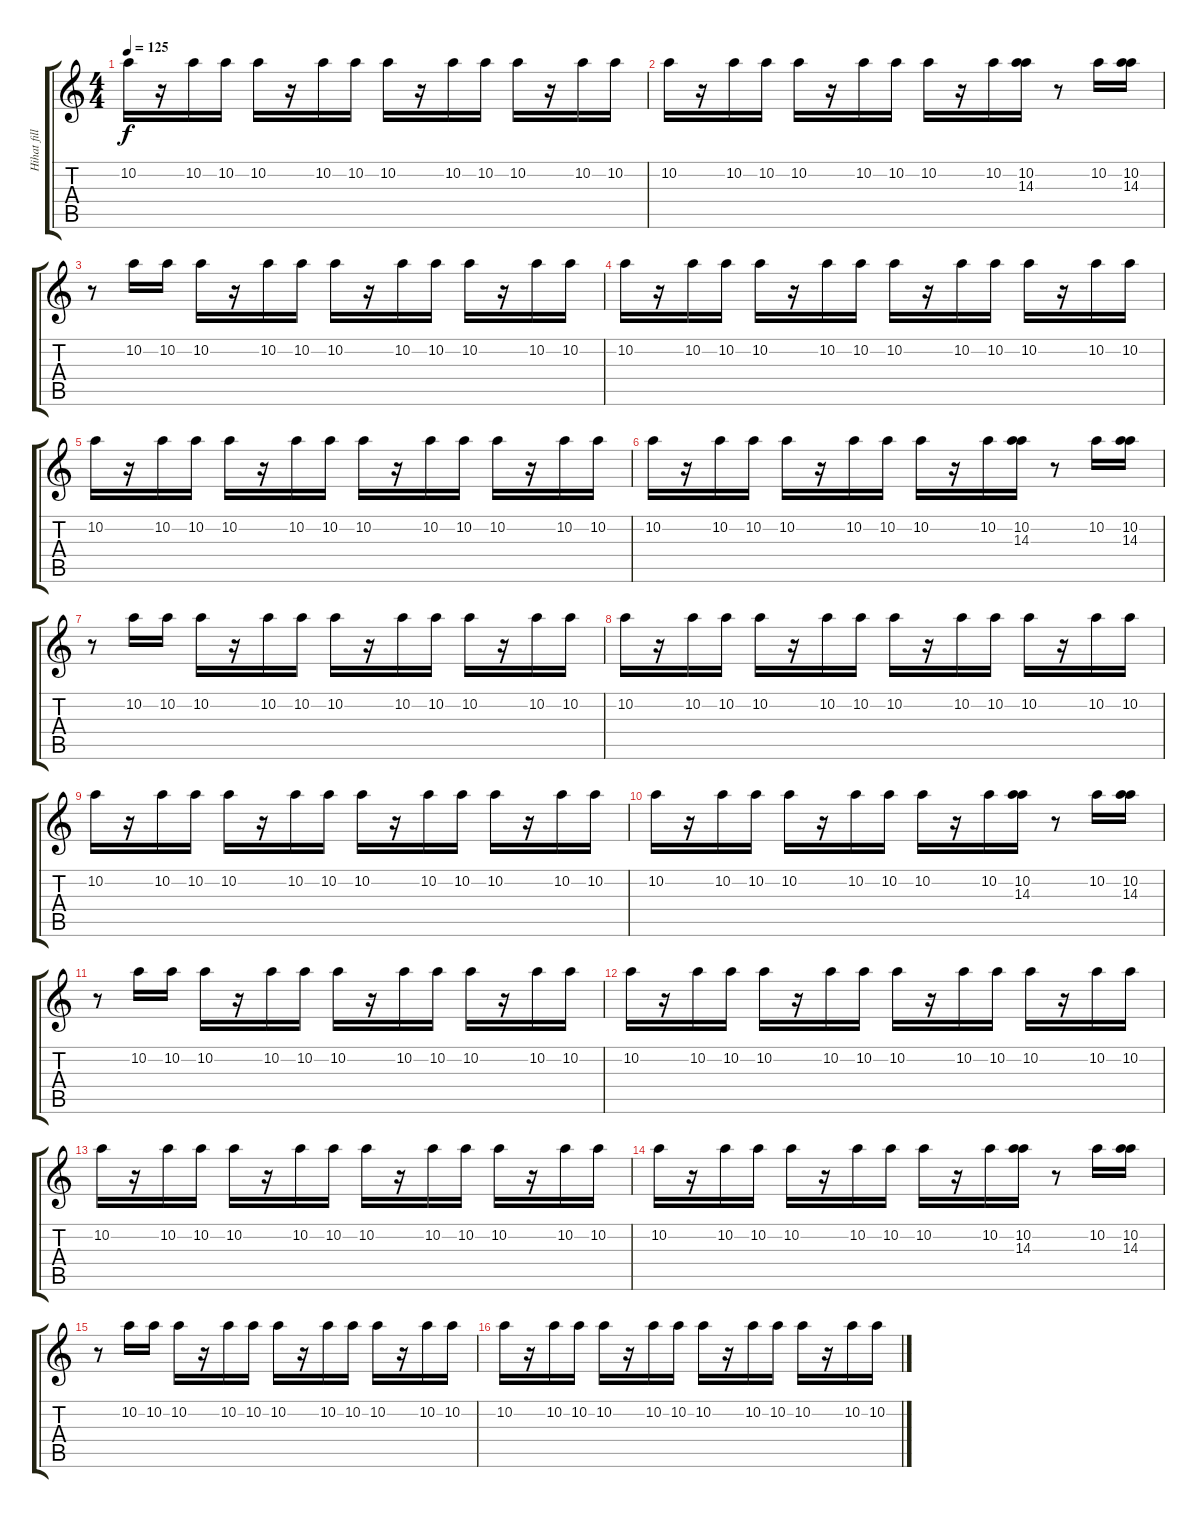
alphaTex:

\track ("Hihat fills     " "Hihat fill") {instrument acousticguitarsteel}
\staff {score tabs}
\tuning (E4 B3 G3 D3 A2 E2) {hide}
\ts (4 4)
\tempo 125
\clef g2
\ks c
10.2.16{dy f} r.16 10.2.16 10.2.16 10.2.16 r.16 10.2.16 10.2.16 10.2.16 r.16 10.2.16 10.2.16 10.2.16 r.16 10.2.16 10.2.16 |
10.2.16 r.16 10.2.16 10.2.16 10.2.16 r.16 10.2.16 10.2.16 10.2.16 r.16 10.2.16 (10.2 14.3).16 r.8 10.2.16 (10.2 14.3).16 |
r.8 10.2.16 10.2.16 10.2.16 r.16 10.2.16 10.2.16 10.2.16 r.16 10.2.16 10.2.16 10.2.16 r.16 10.2.16 10.2.16 |
10.2.16 r.16 10.2.16 10.2.16 10.2.16 r.16 10.2.16 10.2.16 10.2.16 r.16 10.2.16 10.2.16 10.2.16 r.16 10.2.16 10.2.16 |
10.2.16 r.16 10.2.16 10.2.16 10.2.16 r.16 10.2.16 10.2.16 10.2.16 r.16 10.2.16 10.2.16 10.2.16 r.16 10.2.16 10.2.16 |
10.2.16 r.16 10.2.16 10.2.16 10.2.16 r.16 10.2.16 10.2.16 10.2.16 r.16 10.2.16 (10.2 14.3).16 r.8 10.2.16 (10.2 14.3).16 |
r.8 10.2.16 10.2.16 10.2.16 r.16 10.2.16 10.2.16 10.2.16 r.16 10.2.16 10.2.16 10.2.16 r.16 10.2.16 10.2.16 |
10.2.16 r.16 10.2.16 10.2.16 10.2.16 r.16 10.2.16 10.2.16 10.2.16 r.16 10.2.16 10.2.16 10.2.16 r.16 10.2.16 10.2.16 |
10.2.16 r.16 10.2.16 10.2.16 10.2.16 r.16 10.2.16 10.2.16 10.2.16 r.16 10.2.16 10.2.16 10.2.16 r.16 10.2.16 10.2.16 |
10.2.16 r.16 10.2.16 10.2.16 10.2.16 r.16 10.2.16 10.2.16 10.2.16 r.16 10.2.16 (10.2 14.3).16 r.8 10.2.16 (10.2 14.3).16 |
r.8 10.2.16 10.2.16 10.2.16 r.16 10.2.16 10.2.16 10.2.16 r.16 10.2.16 10.2.16 10.2.16 r.16 10.2.16 10.2.16 |
10.2.16 r.16 10.2.16 10.2.16 10.2.16 r.16 10.2.16 10.2.16 10.2.16 r.16 10.2.16 10.2.16 10.2.16 r.16 10.2.16 10.2.16 |
10.2.16 r.16 10.2.16 10.2.16 10.2.16 r.16 10.2.16 10.2.16 10.2.16 r.16 10.2.16 10.2.16 10.2.16 r.16 10.2.16 10.2.16 |
10.2.16 r.16 10.2.16 10.2.16 10.2.16 r.16 10.2.16 10.2.16 10.2.16 r.16 10.2.16 (10.2 14.3).16 r.8 10.2.16 (10.2 14.3).16 |
r.8 10.2.16 10.2.16 10.2.16 r.16 10.2.16 10.2.16 10.2.16 r.16 10.2.16 10.2.16 10.2.16 r.16 10.2.16 10.2.16 |
10.2.16 r.16 10.2.16 10.2.16 10.2.16 r.16 10.2.16 10.2.16 10.2.16 r.16 10.2.16 10.2.16 10.2.16 r.16 10.2.16 10.2.16
